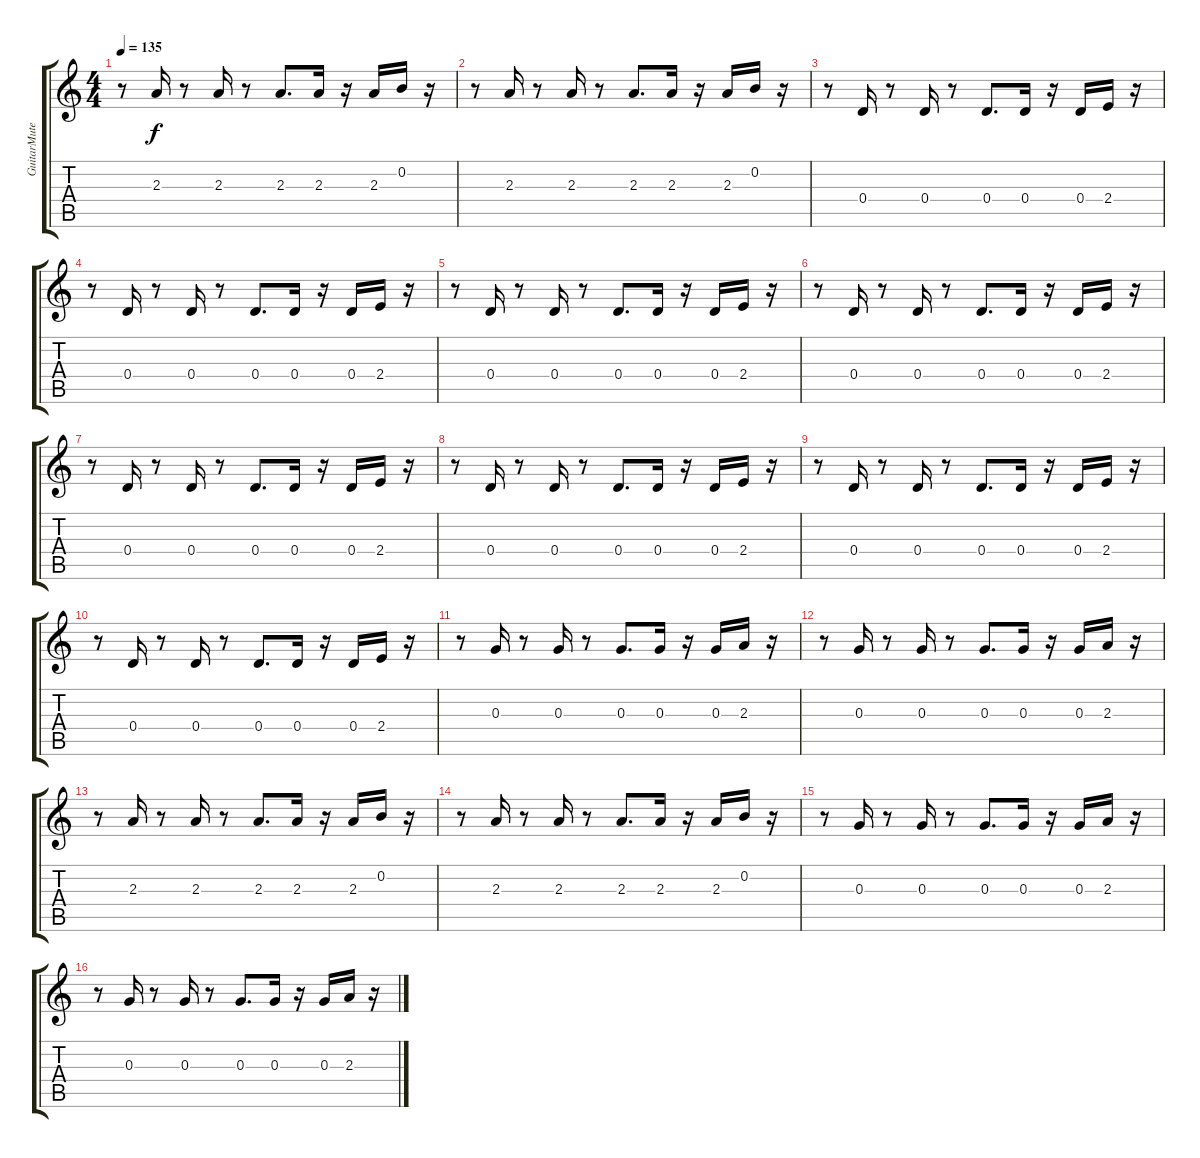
\track ("GuitarMuted" "GuitarMute") {instrument electricguitarmuted}
\staff {score tabs}
\tuning (E4 B3 G3 D3 A2 E2) {hide}
\ts (4 4)
\tempo 135
\clef g2
\ks c
r.8{dy f} 2.3.16 r.8 2.3.16 r.8 2.3.8{d} 2.3.16 r.16 2.3.16 0.2.16 r.16 |
r.8 2.3.16 r.8 2.3.16 r.8 2.3.8{d} 2.3.16 r.16 2.3.16 0.2.16 r.16 |
r.8 0.4.16 r.8 0.4.16 r.8 0.4.8{d} 0.4.16 r.16 0.4.16 2.4.16 r.16 |
r.8 0.4.16 r.8 0.4.16 r.8 0.4.8{d} 0.4.16 r.16 0.4.16 2.4.16 r.16 |
r.8 0.4.16 r.8 0.4.16 r.8 0.4.8{d} 0.4.16 r.16 0.4.16 2.4.16 r.16 |
r.8 0.4.16 r.8 0.4.16 r.8 0.4.8{d} 0.4.16 r.16 0.4.16 2.4.16 r.16 |
r.8 0.4.16 r.8 0.4.16 r.8 0.4.8{d} 0.4.16 r.16 0.4.16 2.4.16 r.16 |
r.8 0.4.16 r.8 0.4.16 r.8 0.4.8{d} 0.4.16 r.16 0.4.16 2.4.16 r.16 |
r.8 0.4.16 r.8 0.4.16 r.8 0.4.8{d} 0.4.16 r.16 0.4.16 2.4.16 r.16 |
r.8 0.4.16 r.8 0.4.16 r.8 0.4.8{d} 0.4.16 r.16 0.4.16 2.4.16 r.16 |
r.8 0.3.16 r.8 0.3.16 r.8 0.3.8{d} 0.3.16 r.16 0.3.16 2.3.16 r.16 |
r.8 0.3.16 r.8 0.3.16 r.8 0.3.8{d} 0.3.16 r.16 0.3.16 2.3.16 r.16 |
r.8 2.3.16 r.8 2.3.16 r.8 2.3.8{d} 2.3.16 r.16 2.3.16 0.2.16 r.16 |
r.8 2.3.16 r.8 2.3.16 r.8 2.3.8{d} 2.3.16 r.16 2.3.16 0.2.16 r.16 |
r.8 0.3.16 r.8 0.3.16 r.8 0.3.8{d} 0.3.16 r.16 0.3.16 2.3.16 r.16 |
r.8 0.3.16 r.8 0.3.16 r.8 0.3.8{d} 0.3.16 r.16 0.3.16 2.3.16 r.16
